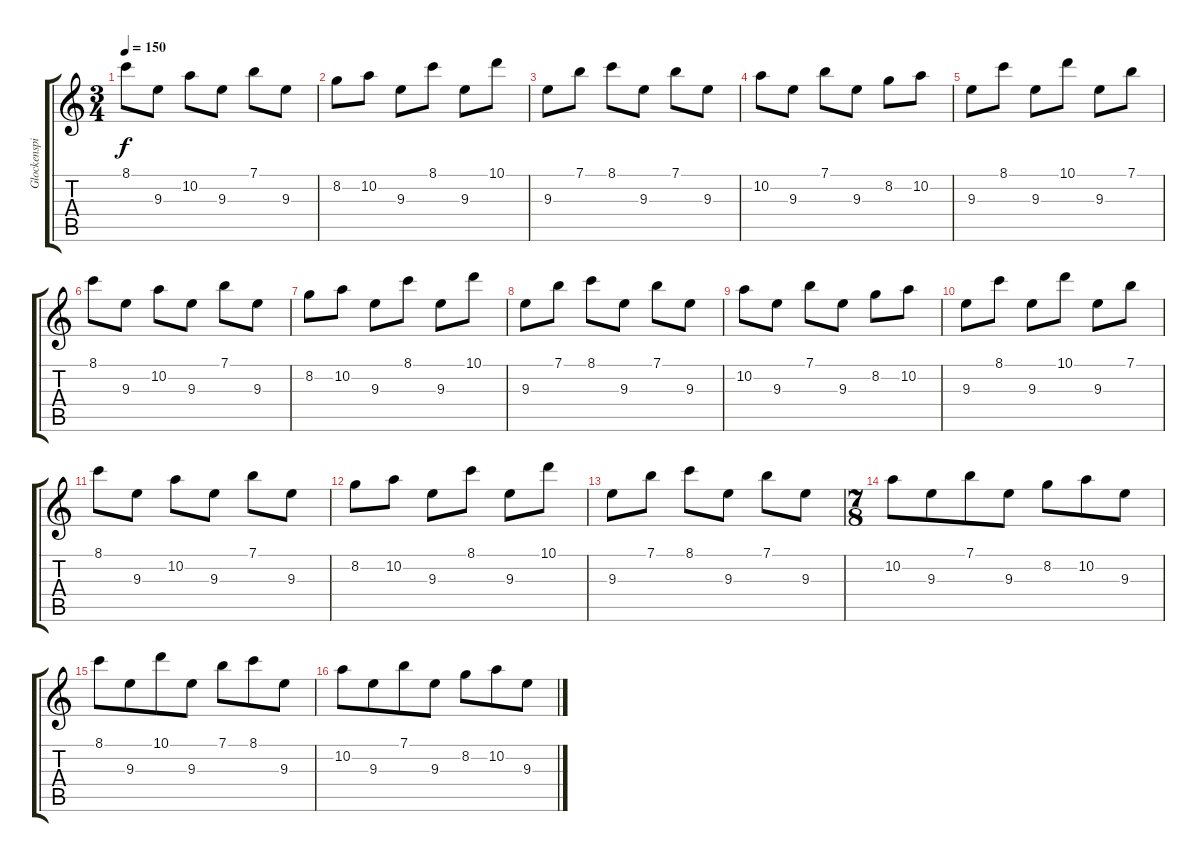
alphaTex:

\track ("Glockenspiel" "Glockenspi") {instrument glockenspiel}
\staff {score tabs}
\tuning (E5 B4 G4 D4 A3 E3) {hide}
\ts (3 4)
\tempo 150
\clef g2
\ks c
8.1.8{dy f} 9.3.8 10.2.8 9.3.8 7.1.8 9.3.8 |
8.2.8 10.2.8 9.3.8 8.1.8 9.3.8 10.1.8 |
9.3.8 7.1.8 8.1.8 9.3.8 7.1.8 9.3.8 |
10.2.8 9.3.8 7.1.8 9.3.8 8.2.8 10.2.8 |
9.3.8 8.1.8 9.3.8 10.1.8 9.3.8 7.1.8 |
8.1.8 9.3.8 10.2.8 9.3.8 7.1.8 9.3.8 |
8.2.8 10.2.8 9.3.8 8.1.8 9.3.8 10.1.8 |
9.3.8 7.1.8 8.1.8 9.3.8 7.1.8 9.3.8 |
10.2.8 9.3.8 7.1.8 9.3.8 8.2.8 10.2.8 |
9.3.8 8.1.8 9.3.8 10.1.8 9.3.8 7.1.8 |
8.1.8 9.3.8 10.2.8 9.3.8 7.1.8 9.3.8 |
8.2.8 10.2.8 9.3.8 8.1.8 9.3.8 10.1.8 |
9.3.8 7.1.8 8.1.8 9.3.8 7.1.8 9.3.8 |
\ts (7 8)
10.2.8 9.3.8 7.1.8 9.3.8 8.2.8 10.2.8 9.3.8 |
8.1.8 9.3.8 10.1.8 9.3.8 7.1.8 8.1.8 9.3.8 |
10.2.8 9.3.8 7.1.8 9.3.8 8.2.8 10.2.8 9.3.8
